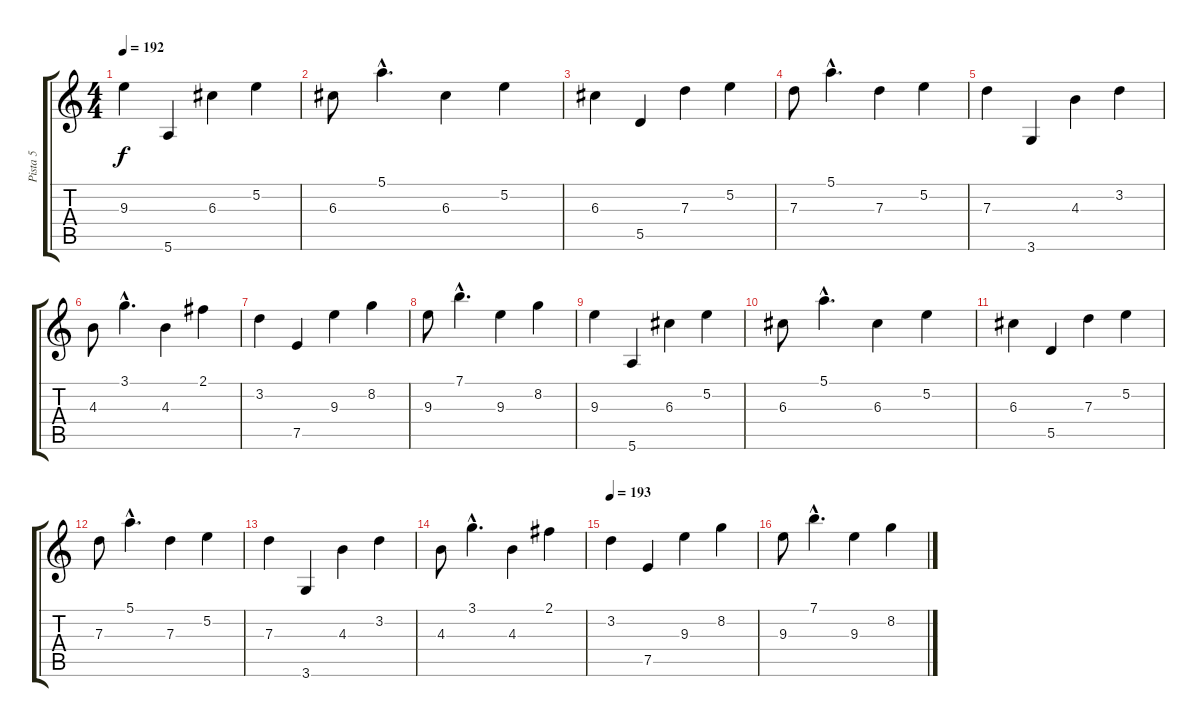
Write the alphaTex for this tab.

\track ("Pista 5" "Pista 5") {instrument acousticguitarnylon}
\staff {score tabs}
\tuning (E4 B3 G3 D3 A2 E2) {hide}
\ts (4 4)
\tempo 192
\clef g2
\ks c
9.3.4{dy f} 5.6.4 6.3.4 5.2.4 |
6.3.8 5.1{hac}.4{d} 6.3.4 5.2.4 |
6.3.4 5.5.4 7.3.4 5.2.4 |
7.3.8 5.1{hac}.4{d} 7.3.4 5.2.4 |
7.3.4 3.6.4 4.3.4 3.2.4 |
4.3.8 3.1{hac}.4{d} 4.3.4 2.1.4 |
3.2.4 7.5.4 9.3.4 8.2.4 |
9.3.8 7.1{hac}.4{d} 9.3.4 8.2.4 |
9.3.4 5.6.4 6.3.4 5.2.4 |
6.3.8 5.1{hac}.4{d} 6.3.4 5.2.4 |
6.3.4 5.5.4 7.3.4 5.2.4 |
7.3.8 5.1{hac}.4{d} 7.3.4 5.2.4 |
7.3.4 3.6.4 4.3.4 3.2.4 |
4.3.8 3.1{hac}.4{d} 4.3.4 2.1.4 |
\tempo 193
3.2.4 7.5.4 9.3.4 8.2.4 |
9.3.8 7.1{hac}.4{d} 9.3.4 8.2.4
